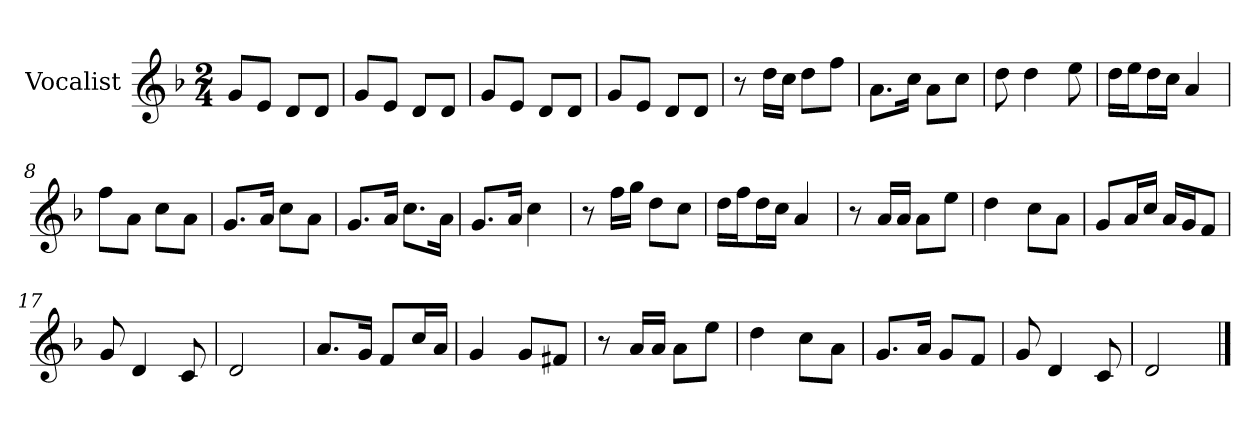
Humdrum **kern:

**kern
*part1
*staff1
*I"Vocalist
*k[b-]
*F:
*M2/4
=
8gL
8eJ
8dL
8dJ
=1
8gL
8eJ
8dL
8dJ
=2
8gL
8eJ
8dL
8dJ
=3
8gL
8eJ
8dL
8dJ
=4
8r
16ddLL
16ccJJ
8ddL
8ffJ
=5
8.aL
16ccJk
8aL
8ccJ
=6
8dd
4dd
8ee
=7
16ddLL
16eeJ
16ddL
16ccJJ
4a
=8
8ffL
8aJ
8ccL
8aJ
=9
8.gL
16aJk
8ccL
8aJ
=10
8.gL
16aJk
8.ccL
16aJk
=11
8.gL
16aJk
4cc
=12
8r
16ffLL
16ggJJ
8ddL
8ccJ
=13
16ddLL
16ffJ
16ddL
16ccJJ
4a
=14
8r
16aLL
16aJJ
8aL
8eeJ
=15
4dd
8ccL
8aJ
=16
8gL
16aL
16ccJJ
16aLL
16gJ
8fJ
=17
8g
4d
8c
=18
2d
=19
8.aL
16gJk
8fL
16ccL
16aJJ
=20
4g
8gL
8f#XJ
=21
8r
16aLL
16aJJ
8aL
8eeJ
=22
4dd
8ccL
8aJ
=23
8.gL
16aJk
8gL
8fJ
=24
8g
4d
8c
=25
2d
==
*-
